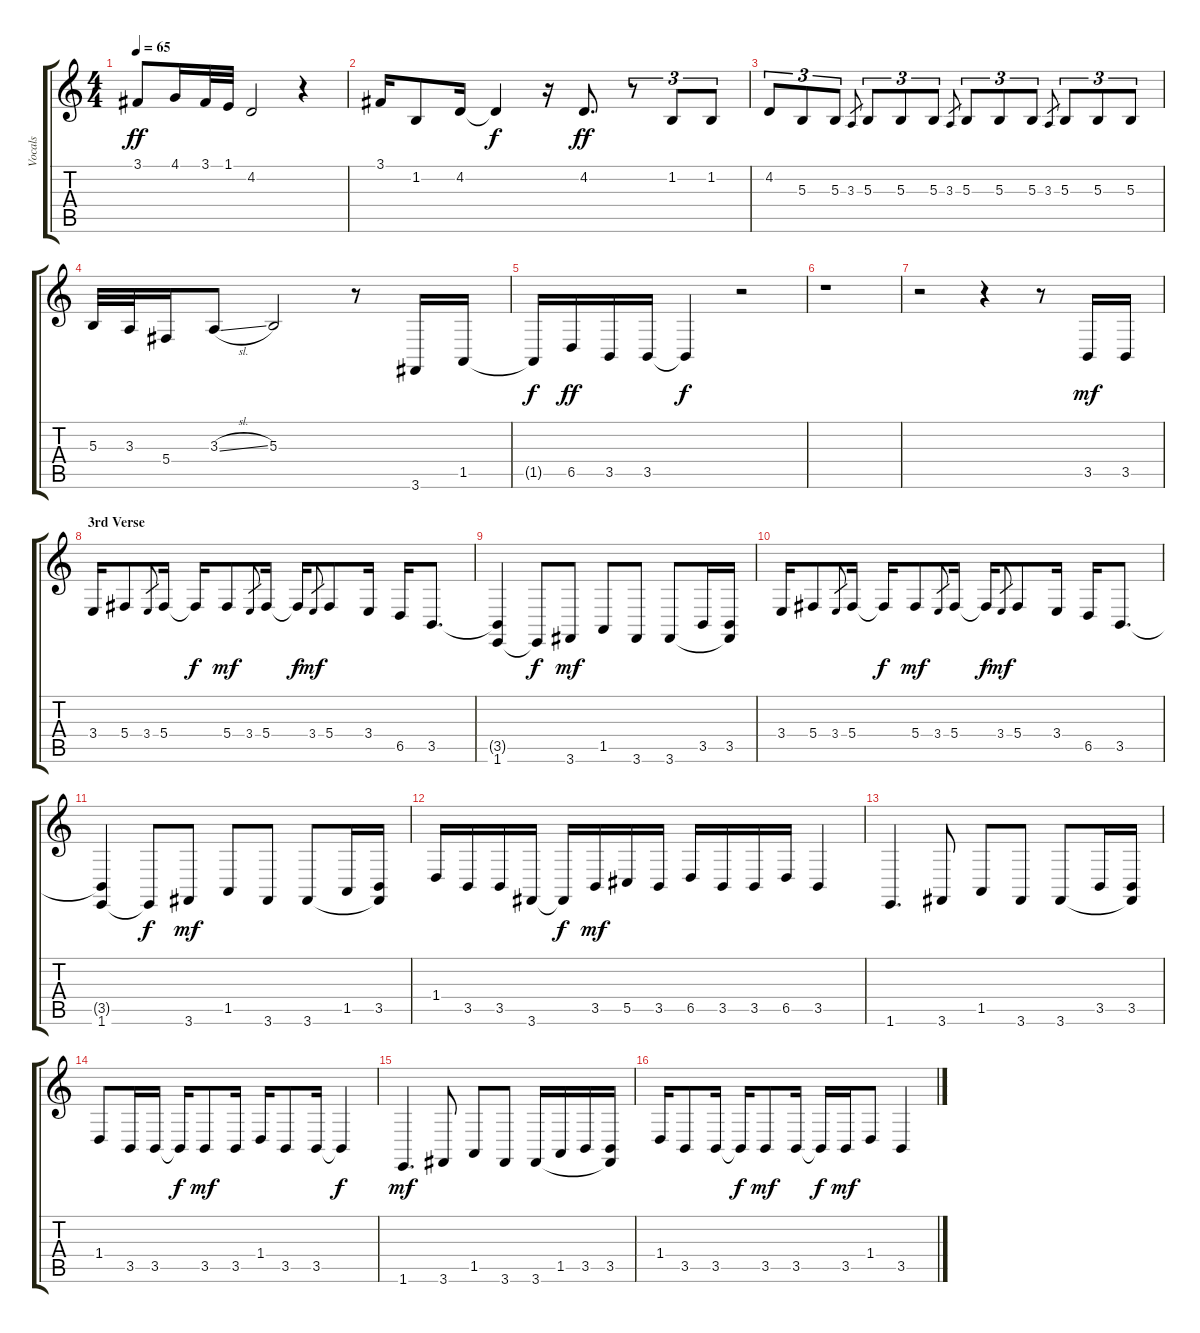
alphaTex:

\track ("Vocals" "Vocals") {instrument violin}
\staff {score tabs}
\tuning (Eb4 Bb3 Gb3 Db3 Ab2 Eb2) {hide}
\ts (4 4)
\tempo 65
\clef g2
\ks c
3.1.8{dy ff} 4.1.16 3.1.32 1.1.32 4.2.2 r.4 |
3.1.16 1.2.8 4.2.16 4.2{t}.4{dy f} r.16 4.2.8{d dy ff} r.8{tu (3 2)} 1.2.8{tu (3 2)} 1.2.8{tu (3 2)} |
4.2.8{tu (3 2)} 5.3.8{tu (3 2)} 5.3.8{tu (3 2)} 3.3.8{gr} 5.3.8{tu (3 2)} 5.3.8{tu (3 2)} 5.3.8{tu (3 2)} 3.3.8{gr} 5.3.8{tu (3 2)} 5.3.8{tu (3 2)} 5.3.8{tu (3 2)} 3.3.8{gr} 5.3.8{tu (3 2)} 5.3.8{tu (3 2)} 5.3.8{tu (3 2)} |
5.3.32 3.3.32 5.4.16 3.3{sl}.8 5.3.2 r.8 3.6.16 1.5.16 |
1.5{t}.16{dy f} 6.5.16{dy ff} 3.5.16 3.5.16 3.5{t}.4{dy f} r.2 |
r.1 |
r.2 r.4 r.8 3.5.16{dy mf} 3.5.16 |
\section ("" "3rd Verse")
3.4.16 5.4.8 3.4.8{gr} 5.4.16 5.4{t}.16{dy f} 5.4.8{dy mf} 3.4.8{gr} 5.4.16 5.4{t}.16{dy f} 3.4.8{gr dy mf} 5.4.8 3.4.16 6.5.16 3.5.8{d} |
(3.5{t} 1.6).4 1.6{t}.8{dy f} 3.6.8{dy mf} 1.5.8 3.6.8 3.6.8 3.5.16 (3.5 3.6{t}).16 |
3.4.16 5.4.8 3.4.8{gr} 5.4.16 5.4{t}.16{dy f} 5.4.8{dy mf} 3.4.8{gr} 5.4.16 5.4{t}.16{dy f} 3.4.8{gr dy mf} 5.4.8 3.4.16 6.5.16 3.5.8{d} |
(3.5{t} 1.6).4 1.6{t}.8{dy f} 3.6.8{dy mf} 1.5.8 3.6.8 3.6.8 1.5.16 (3.5 3.6{t}).16 |
1.4.16 3.5.16 3.5.16 3.6.16 3.6{t}.16{dy f} 3.5.16{dy mf} 5.5.16 3.5.16 6.5.16 3.5.16 3.5.16 6.5.16 3.5.4 |
1.6.4{d} 3.6.8 1.5.8 3.6.8 3.6.8 3.5.16 (3.5 3.6{t}).16 |
1.4.8 3.5.16 3.5.16 3.5{t}.16{dy f} 3.5.8{dy mf} 3.5.16 1.4.16 3.5.8 3.5.16 3.5{t}.4{dy f} |
1.6.4{d dy mf} 3.6.8 1.5.8 3.6.8 3.6.16 1.5.16 3.5.16 (3.5 3.6{t}).16 |
1.4.16 3.5.8 3.5.16 3.5{t}.16{dy f} 3.5.8{dy mf} 3.5.16 3.5{t}.16{dy f} 3.5.16{dy mf} 1.4.8 3.5.4
